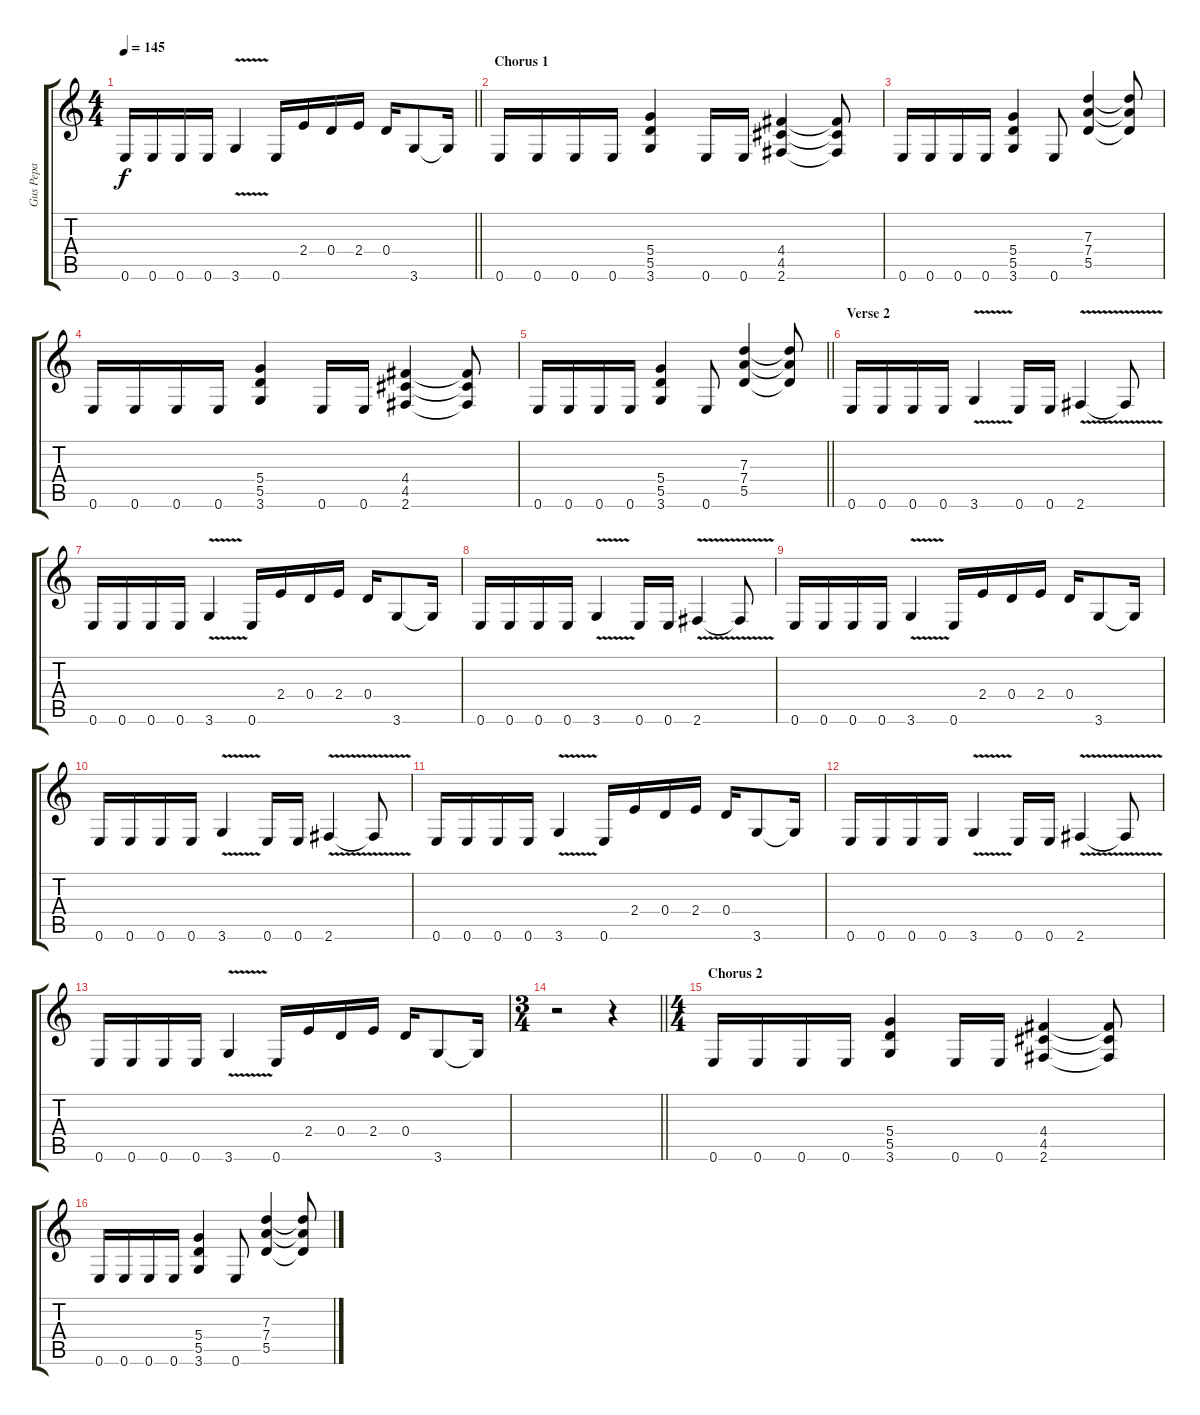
\track ("Gus Pepa" "Gus Pepa") {instrument distortionguitar}
\staff {score tabs}
\tuning (E4 B3 G3 D3 A2 E2) {hide}
\ts (4 4)
\tempo 145
\clef g2
\barLineRight lightlight
\ks c
0.6.16{dy f} 0.6.16 0.6.16 0.6.16 3.6{v}.4 0.6.16 2.4.16 0.4.16 2.4.16 0.4.16 3.6.8 3.6{t}.16 |
\section ("" "Chorus 1")
0.6.16 0.6.16 0.6.16 0.6.16 (5.4 5.5 3.6).4 0.6.16 0.6.16 (4.4 4.5 2.6).4 (4.4{t} 4.5{t} 2.6{t}).8 |
0.6.16 0.6.16 0.6.16 0.6.16 (5.4 5.5 3.6).4 0.6.8 (7.3 7.4 5.5).4 (7.3{t} 7.4{t} 5.5{t}).8 |
0.6.16 0.6.16 0.6.16 0.6.16 (5.4 5.5 3.6).4 0.6.16 0.6.16 (4.4 4.5 2.6).4 (4.4{t} 4.5{t} 2.6{t}).8 |
\barLineRight lightlight
0.6.16 0.6.16 0.6.16 0.6.16 (5.4 5.5 3.6).4 0.6.8 (7.3 7.4 5.5).4 (7.3{t} 7.4{t} 5.5{t}).8 |
\section ("" "Verse 2")
0.6.16 0.6.16 0.6.16 0.6.16 3.6{v}.4 0.6.16 0.6.16 2.6{v}.4 2.6{t}.8 |
0.6.16 0.6.16 0.6.16 0.6.16 3.6{v}.4 0.6.16 2.4.16 0.4.16 2.4.16 0.4.16 3.6.8 3.6{t}.16 |
0.6.16 0.6.16 0.6.16 0.6.16 3.6{v}.4 0.6.16 0.6.16 2.6{v}.4 2.6{t}.8 |
0.6.16 0.6.16 0.6.16 0.6.16 3.6{v}.4 0.6.16 2.4.16 0.4.16 2.4.16 0.4.16 3.6.8 3.6{t}.16 |
0.6.16 0.6.16 0.6.16 0.6.16 3.6{v}.4 0.6.16 0.6.16 2.6{v}.4 2.6{t}.8 |
0.6.16 0.6.16 0.6.16 0.6.16 3.6{v}.4 0.6.16 2.4.16 0.4.16 2.4.16 0.4.16 3.6.8 3.6{t}.16 |
0.6.16 0.6.16 0.6.16 0.6.16 3.6{v}.4 0.6.16 0.6.16 2.6{v}.4 2.6{t}.8 |
0.6.16 0.6.16 0.6.16 0.6.16 3.6{v}.4 0.6.16 2.4.16 0.4.16 2.4.16 0.4.16 3.6.8 3.6{t}.16 |
\ts (3 4)
\barLineRight lightlight
r.2 r.4 |
\ts (4 4)
\section ("" "Chorus 2")
0.6.16 0.6.16 0.6.16 0.6.16 (5.4 5.5 3.6).4 0.6.16 0.6.16 (4.4 4.5 2.6).4 (4.4{t} 4.5{t} 2.6{t}).8 |
0.6.16 0.6.16 0.6.16 0.6.16 (5.4 5.5 3.6).4 0.6.8 (7.3 7.4 5.5).4 (7.3{t} 7.4{t} 5.5{t}).8
